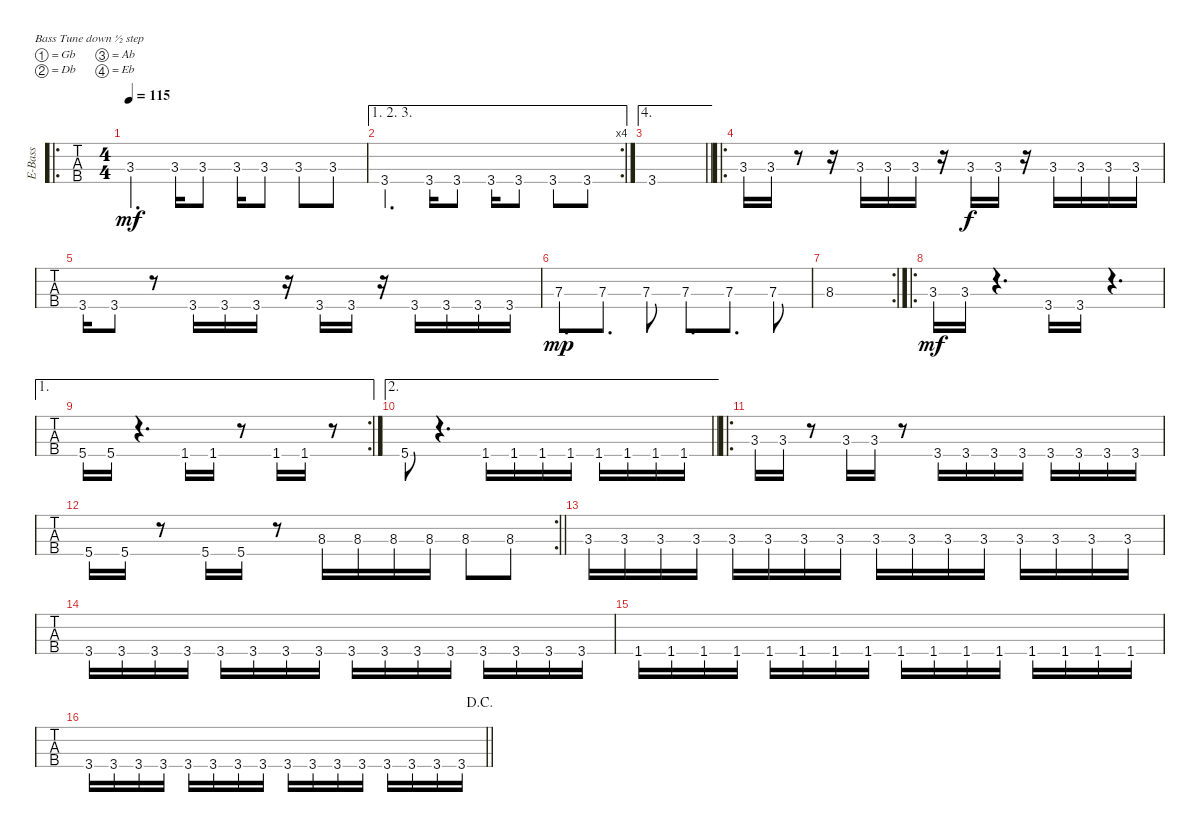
\bracketExtendMode groupsimilarinstruments
\otherSystemsTrackNameOrientation horizontal
\track ("Electric Bass" "E-Bass") {instrument electricbassfinger}
\staff {tabs}
\tuning (Gb2 Db2 Ab1 Eb1)
\ro
\ts (4 4)
\beaming (8 2 2 2 2)
\tempo 115
\clef f4
\ks c
3.3.4{d dy mf instrument electricbassfinger} 3.3.16 3.3.8 3.3.16 3.3.8 3.3.8 3.3.8 |
\ae (1 2 3)
\rc 4
3.4.4{d} 3.4.16 3.4.8 3.4.16 3.4.8 3.4.8 3.4.8 |
\ae 4
\barLineRight lightlight
3.4.1 |
\ro
3.3.16 3.3.16 r.8 r.16 3.3.16 3.3.16 3.3.16 r.16 3.3.16{dy f} 3.3.16 r.16 3.3.16 3.3.16 3.3.16 3.3.16 |
3.4.16 3.4.8 r.8 3.4.16 3.4.16 3.4.16 r.16 3.4.16 3.4.16 r.16 3.4.16 3.4.16 3.4.16 3.4.16 |
7.3.8{d dy mp} 7.3.8{d} 7.3.8 7.3.8{d} 7.3.8{d} 7.3.8 |
\rc 2
8.3.1 |
\ro
3.3.16{dy mf} 3.3.16 r.4{d} 3.4.16 3.4.16 r.4{d} |
\ae 1
\rc 2
5.4.16 5.4.16 r.4{d} 1.4.16 1.4.16 r.8 1.4.16 1.4.16 r.8 |
\ae 2
\barLineRight lightlight
5.4.8 r.4{d} 1.4.16 1.4.16 1.4.16 1.4.16 1.4.16 1.4.16 1.4.16 1.4.16 |
\ro
3.3.16 3.3.16 r.8 3.3.16 3.3.16 r.8 3.4.16 3.4.16 3.4.16 3.4.16 3.4.16 3.4.16 3.4.16 3.4.16 |
\rc 2
\barLineRight lightlight
5.4.16 5.4.16 r.8 5.4.16 5.4.16 r.8 8.3.16 8.3.16 8.3.16 8.3.16 8.3.8 8.3.8 |
3.3.16 3.3.16 3.3.16 3.3.16 3.3.16 3.3.16 3.3.16 3.3.16 3.3.16 3.3.16 3.3.16 3.3.16 3.3.16 3.3.16 3.3.16 3.3.16 |
3.4.16 3.4.16 3.4.16 3.4.16 3.4.16 3.4.16 3.4.16 3.4.16 3.4.16 3.4.16 3.4.16 3.4.16 3.4.16 3.4.16 3.4.16 3.4.16 |
1.4.16 1.4.16 1.4.16 1.4.16 1.4.16 1.4.16 1.4.16 1.4.16 1.4.16 1.4.16 1.4.16 1.4.16 1.4.16 1.4.16 1.4.16 1.4.16 |
\jump dacapo
\barLineRight lightlight
3.4.16 3.4.16 3.4.16 3.4.16 3.4.16 3.4.16 3.4.16 3.4.16 3.4.16 3.4.16 3.4.16 3.4.16 3.4.16 3.4.16 3.4.16 3.4.16
